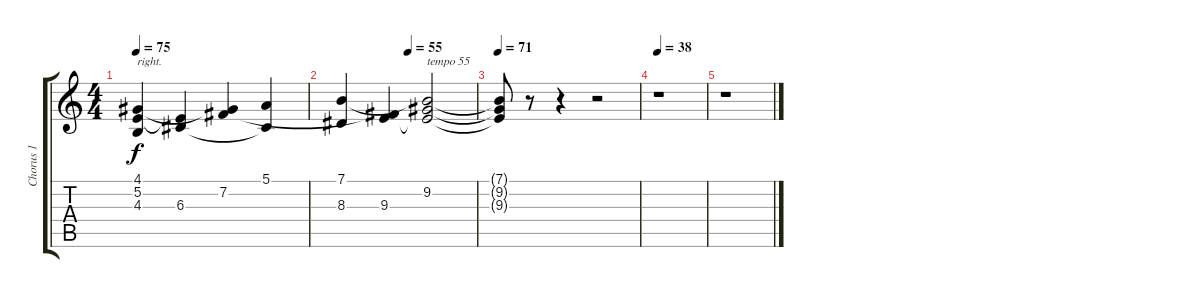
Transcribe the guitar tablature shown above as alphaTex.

\track ("Chorus 1" "Chorus 1") {instrument synthvoice}
\staff {score tabs}
\tuning (E4 B3 G3 D3 A2 E2) {hide}
\ts (4 4)
\tempo 75
\clef g2
\ks c
(4.1 5.2 4.3).4{txt "right." dy f} (5.2{t} 6.3).4 (4.1{t} 7.2).4 (5.1 6.3{t}).4 |
\tempo (55 0.5)
(7.1 8.3).4 (7.2{t} 9.3).4 (7.1{t} 9.2 9.3{t}).2{txt "tempo 55"} |
\tempo 71
(7.1{t} 9.2{t} 9.3{t}).8 r.8 r.4 r.2 |
\tempo 38
r.1 |
r.1
